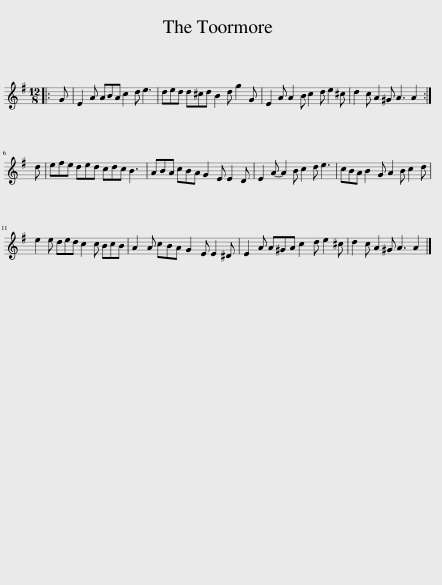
X:1
L:1/8
M:12/8
I:linebreak $
K:G
V:1 treble
V:1
|: G | E2 A ABA c2 d e3 | ded d^cd B2 d g2 G | E2 A A2 B c2 d e2 ^c | d2 c A2 ^G A3 A2 :|$ %5
 d | efe ded cdc B3 | ABA cBA G2 E E2 D | E2 A- A2 B c2 d e3 | cBA B2 G A2 B c2 d |$ %10
 e2 e ded c2 c BcB | A2 A cBA G2 E E2 ^D | E2 A A^GA c2 d e2 ^c | d2 c A2 ^G A3 A2 |] %14
